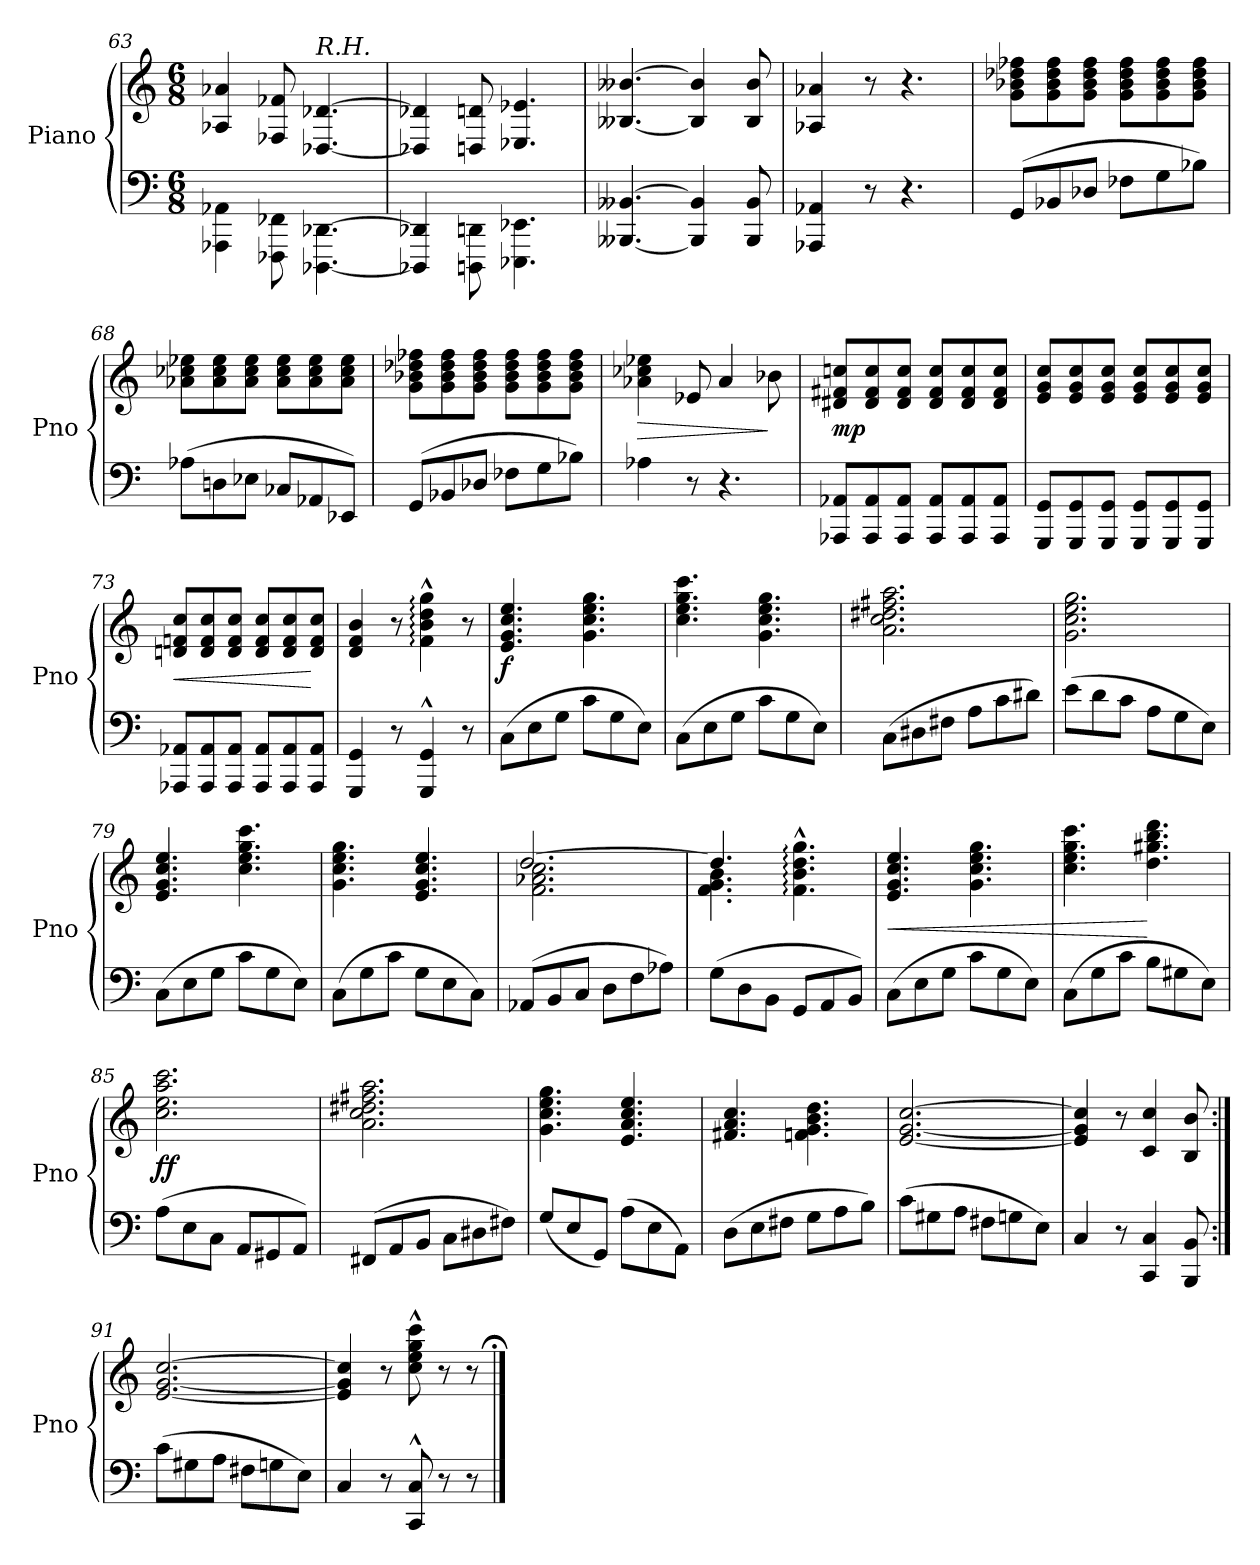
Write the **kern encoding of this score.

**kern	**kern	**dynam
*part1	*part1	*part1
*staff2	*staff1	*staff1/2
*I"Piano	*	*
*I'Pno	*	*
*clefF4	*clefG2	*
*k[]	*k[]	*
*M6/8	*M6/8	*
=63	=63	=63
4AAA-X\ 4AA-X\	4A-X 4a-X	.
8FFF-X\ 8FF-X\	8F-X 8f-X	.
!	!LO:TX:a:i:t=R.H.	!
[4.DDD-X\ [4.DD-X\	[4.D-X/ [4.d-X/	.
=64	=64	=64
4DDD-X] 4DD-X]	4D-X] 4d-X]	.
8DDDn\ 8DDn\	8Dn/ 8dn/	.
4.EEE-X\ 4.EE-X\	4.E-X/ 4.e-X/	.
=65	=65	=65
[4.BBB--X [4.BB--X	[4.B--X [4.b--X	.
4BBB--] 4BB--]	4B--] 4b--]	.
8BBB-- 8BB--	8B-- 8b--	.
=66	=66	=66
4AAA-X 4AA-X	4A-X 4a-X	.
8r	8r	.
4.r	4.r	.
=67	=67	=67
(8GGL	8g 8b-X 8dd-X 8ff-XL	.
8BB-X	8g 8b- 8dd- 8ff-	.
8D-XJ	8g 8b- 8dd- 8ff-J	.
8F-XL	8g 8b- 8dd- 8ff-L	.
8G	8g 8b- 8dd- 8ff-	.
8B-XJ)	8g 8b- 8dd- 8ff-J	.
=68	=68	=68
(8A-XL	8a-X 8cc-X 8ee-XL	.
8Dn	8a- 8cc- 8ee-	.
8E-XJ	8a- 8cc- 8ee-J	.
8C-XL	8a- 8cc- 8ee-L	.
8AA-X	8a- 8cc- 8ee-	.
8EE-XJ)	8a- 8cc- 8ee-J	.
=69	=69	=69
(8GGL	8g 8b-X 8dd-X 8ff-XL	.
8BB-X	8g 8b- 8dd- 8ff-	.
8D-XJ	8g 8b- 8dd- 8ff-J	.
8F-XL	8g 8b- 8dd- 8ff-L	.
8G	8g 8b- 8dd- 8ff-	.
8B-XJ)	8g 8b- 8dd- 8ff-J	.
=70	=70	=70
4A-X	4a-X 4cc-X 4ee-X	>
8r	8e-X	.
4.r	4a-	.
.	8b-X	]
=71	=71	=71
8AAA-X 8AA-XL	8d#X 8f#X 8ccnL	mp
8AAA- 8AA-	8d# 8f# 8cc	.
8AAA- 8AA-J	8d# 8f# 8ccJ	.
8AAA- 8AA-L	8d# 8f# 8ccL	.
8AAA- 8AA-	8d# 8f# 8cc	.
8AAA- 8AA-J	8d# 8f# 8ccJ	.
=72	=72	=72
8GGG 8GGL	8e 8g 8ccL	.
8GGG 8GG	8e 8g 8cc	.
8GGG 8GGJ	8e 8g 8ccJ	.
8GGG 8GGL	8e 8g 8ccL	.
8GGG 8GG	8e 8g 8cc	.
8GGG 8GGJ	8e 8g 8ccJ	.
=73	=73	=73
8AAA-X 8AA-XL	8dn 8fn 8ccL	<
8AAA- 8AA-	8d 8f 8cc	.
8AAA- 8AA-J	8d 8f 8ccJ	.
8AAA- 8AA-L	8d 8f 8ccL	.
8AAA- 8AA-	8d 8f 8cc	.
8AAA- 8AA-J	8d 8f 8ccJ	[
=74	=74	=74
4GGG 4GG	4d 4f 4b	.
8r	8r	.
4GGG^^ 4GG^^	4f:^^ 4b:^^ 4dd:^^ 4gg:^^	.
8r	8r	.
=75	=75	=75
(8CL	4.e 4.g 4.cc 4.ee	f
8E	.	.
8GJ	.	.
8cL	4.g 4.cc 4.ee 4.gg	.
8G	.	.
8EJ)	.	.
=76	=76	=76
(8CL	4.cc 4.ee 4.gg 4.ccc	.
8E	.	.
8GJ	.	.
8cL	4.g 4.cc 4.ee 4.gg	.
8G	.	.
8EJ)	.	.
=77	=77	=77
(8CL	2.a 2.cc 2.dd#X 2.ff#X 2.aa	.
8D#X	.	.
8F#XJ	.	.
8AL	.	.
8c	.	.
8d#XJ)	.	.
=78	=78	=78
(8eL	2.g 2.cc 2.ee 2.gg	.
8d	.	.
8cJ	.	.
8AL	.	.
8G	.	.
8EJ)	.	.
=79	=79	=79
(8CL	4.e 4.g 4.cc 4.ee	.
8E	.	.
8GJ	.	.
8cL	4.cc 4.ee 4.gg 4.ccc	.
8G	.	.
8EJ)	.	.
=80	=80	=80
(8CL	4.g 4.cc 4.ee 4.gg	.
8G	.	.
8cJ	.	.
8GL	4.e 4.g 4.cc 4.ee	.
8E	.	.
8CJ)	.	.
=81	=81	=81
*	*^	*
(8AA-XL	[2.dd	2.f 2.a-X 2.cc	.
8BB	.	.	.
8CJ	.	.	.
8DL	.	.	.
8F	.	.	.
8A-XJ)	.	.	.
=82	=82	=82	=82
(8GL	4.dd]	4.f 4.g 4.b	.
8D	.	.	.
8BBJ	.	.	.
8GGL	4.ryy	4.f:^^ 4.b:^^ 4.dd:^^ 4.gg:^^	.
8AA	.	.	.
8BBJ)	.	.	.
*	*v	*v	*
=83	=83	=83
(8CL	4.e 4.g 4.cc 4.ee	<
8E	.	.
8GJ	.	.
8cL	4.g 4.cc 4.ee 4.gg	.
8G	.	.
8EJ)	.	.
=84	=84	=84
(8CL	4.cc 4.ee 4.gg 4.ccc	.
8G	.	.
8cJ	.	.
8BL	4.dd 4.gg#X 4.bb 4.ddd	[
8G#X	.	.
8EJ)	.	.
=85	=85	=85
(8AL	2.cc 2.ee 2.aa 2.ccc	ff
8E	.	.
8CJ	.	.
8AAL	.	.
8GG#X	.	.
8AAJ)	.	.
=86	=86	=86
(8FF#XL	2.a 2.cc 2.dd#X 2.ff#X 2.aa	.
8AA	.	.
8BBJ	.	.
8CL	.	.
8D#X	.	.
8F#XJ)	.	.
=87	=87	=87
(8GL	4.g 4.cc 4.ee 4.gg	.
8E	.	.
8GGJ)	.	.
(8AL	4.e 4.a 4.cc 4.ee	.
8E	.	.
8AAJ)	.	.
=88	=88	=88
(8DL	4.f#X 4.a 4.cc	.
8E	.	.
8F#XJ	.	.
8GL	4.fn\ 4.g\ 4.b\ 4.dd\	.
8A	.	.
8BJ)	.	.
=89	=89	=89
(8cL	[2.e [2.g [2.cc	.
8G#X	.	.
8AJ	.	.
8F#XL	.	.
8Gn	.	.
8EJ)	.	.
=90	=90	=90
4C	4e] 4g] 4cc]	.
8r	8r	.
4CC 4C	4c 4cc	.
8BBB 8BB	8B 8b	.
=91:|!	=91:|!	=91:|!
(8cL	[2.e [2.g [2.cc	.
8G#X	.	.
8AJ	.	.
8F#XL	.	.
8Gn	.	.
8EJ)	.	.
=92	=92	=92
4C	4e] 4g] 4cc]	.
8r	8r	.
8CC^^ 8C^^	8cc^^ 8ee^^ 8gg^^ 8ccc^^	.
8r	8r	.
8r	8r	.
==	==;	==;
*-	*-	*-
